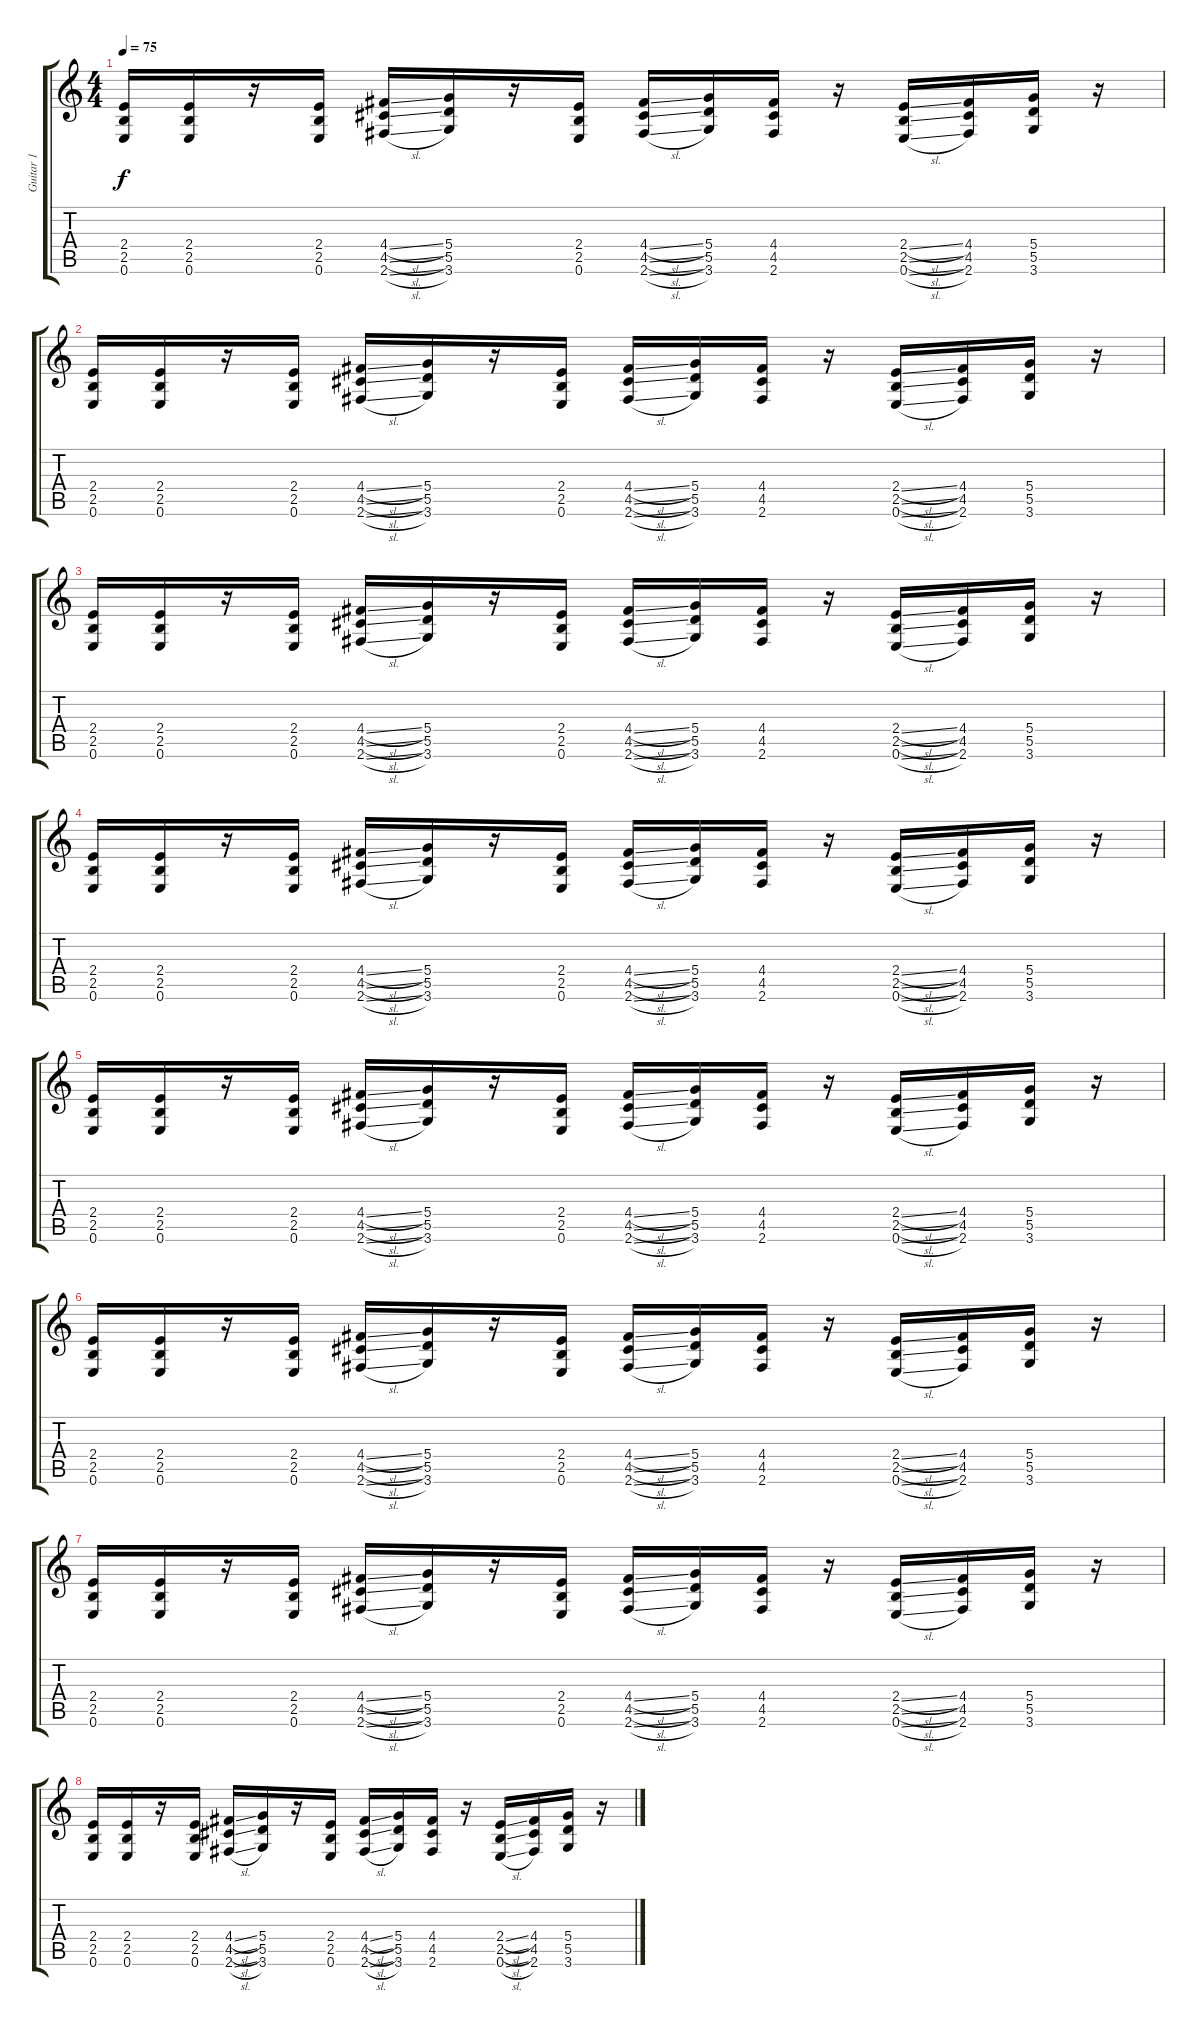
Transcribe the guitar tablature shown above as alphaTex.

\track ("Guitar 1" "Guitar 1") {instrument distortionguitar}
\staff {score tabs}
\tuning (E4 B3 G3 D3 A2 E2) {hide}
\ts (4 4)
\tempo 75
\clef g2
\ks c
(2.4 2.5 0.6).16{dy f} (2.4 2.5 0.6).16 r.16 (2.4 2.5 0.6).16 (4.4{sl} 4.5{sl} 2.6{sl}).16 (5.4 5.5 3.6).16 r.16 (2.4 2.5 0.6).16 (4.4{sl} 4.5{sl} 2.6{sl}).16 (5.4 5.5 3.6).16 (4.4 4.5 2.6).16 r.16 (2.4{sl} 2.5{sl} 0.6{sl}).16 (4.4 4.5 2.6).16 (5.4 5.5 3.6).16 r.16 |
(2.4 2.5 0.6).16 (2.4 2.5 0.6).16 r.16 (2.4 2.5 0.6).16 (4.4{sl} 4.5{sl} 2.6{sl}).16 (5.4 5.5 3.6).16 r.16 (2.4 2.5 0.6).16 (4.4{sl} 4.5{sl} 2.6{sl}).16 (5.4 5.5 3.6).16 (4.4 4.5 2.6).16 r.16 (2.4{sl} 2.5{sl} 0.6{sl}).16 (4.4 4.5 2.6).16 (5.4 5.5 3.6).16 r.16 |
(2.4 2.5 0.6).16 (2.4 2.5 0.6).16 r.16 (2.4 2.5 0.6).16 (4.4{sl} 4.5{sl} 2.6{sl}).16 (5.4 5.5 3.6).16 r.16 (2.4 2.5 0.6).16 (4.4{sl} 4.5{sl} 2.6{sl}).16 (5.4 5.5 3.6).16 (4.4 4.5 2.6).16 r.16 (2.4{sl} 2.5{sl} 0.6{sl}).16 (4.4 4.5 2.6).16 (5.4 5.5 3.6).16 r.16 |
(2.4 2.5 0.6).16 (2.4 2.5 0.6).16 r.16 (2.4 2.5 0.6).16 (4.4{sl} 4.5{sl} 2.6{sl}).16 (5.4 5.5 3.6).16 r.16 (2.4 2.5 0.6).16 (4.4{sl} 4.5{sl} 2.6{sl}).16 (5.4 5.5 3.6).16 (4.4 4.5 2.6).16 r.16 (2.4{sl} 2.5{sl} 0.6{sl}).16 (4.4 4.5 2.6).16 (5.4 5.5 3.6).16 r.16 |
(2.4 2.5 0.6).16 (2.4 2.5 0.6).16 r.16 (2.4 2.5 0.6).16 (4.4{sl} 4.5{sl} 2.6{sl}).16 (5.4 5.5 3.6).16 r.16 (2.4 2.5 0.6).16 (4.4{sl} 4.5{sl} 2.6{sl}).16 (5.4 5.5 3.6).16 (4.4 4.5 2.6).16 r.16 (2.4{sl} 2.5{sl} 0.6{sl}).16 (4.4 4.5 2.6).16 (5.4 5.5 3.6).16 r.16 |
(2.4 2.5 0.6).16 (2.4 2.5 0.6).16 r.16 (2.4 2.5 0.6).16 (4.4{sl} 4.5{sl} 2.6{sl}).16 (5.4 5.5 3.6).16 r.16 (2.4 2.5 0.6).16 (4.4{sl} 4.5{sl} 2.6{sl}).16 (5.4 5.5 3.6).16 (4.4 4.5 2.6).16 r.16 (2.4{sl} 2.5{sl} 0.6{sl}).16 (4.4 4.5 2.6).16 (5.4 5.5 3.6).16 r.16 |
(2.4 2.5 0.6).16 (2.4 2.5 0.6).16 r.16 (2.4 2.5 0.6).16 (4.4{sl} 4.5{sl} 2.6{sl}).16 (5.4 5.5 3.6).16 r.16 (2.4 2.5 0.6).16 (4.4{sl} 4.5{sl} 2.6{sl}).16 (5.4 5.5 3.6).16 (4.4 4.5 2.6).16 r.16 (2.4{sl} 2.5{sl} 0.6{sl}).16 (4.4 4.5 2.6).16 (5.4 5.5 3.6).16 r.16 |
(2.4 2.5 0.6).16 (2.4 2.5 0.6).16 r.16 (2.4 2.5 0.6).16 (4.4{sl} 4.5{sl} 2.6{sl}).16 (5.4 5.5 3.6).16 r.16 (2.4 2.5 0.6).16 (4.4{sl} 4.5{sl} 2.6{sl}).16 (5.4 5.5 3.6).16 (4.4 4.5 2.6).16 r.16 (2.4{sl} 2.5{sl} 0.6{sl}).16 (4.4 4.5 2.6).16 (5.4 5.5 3.6).16 r.16
